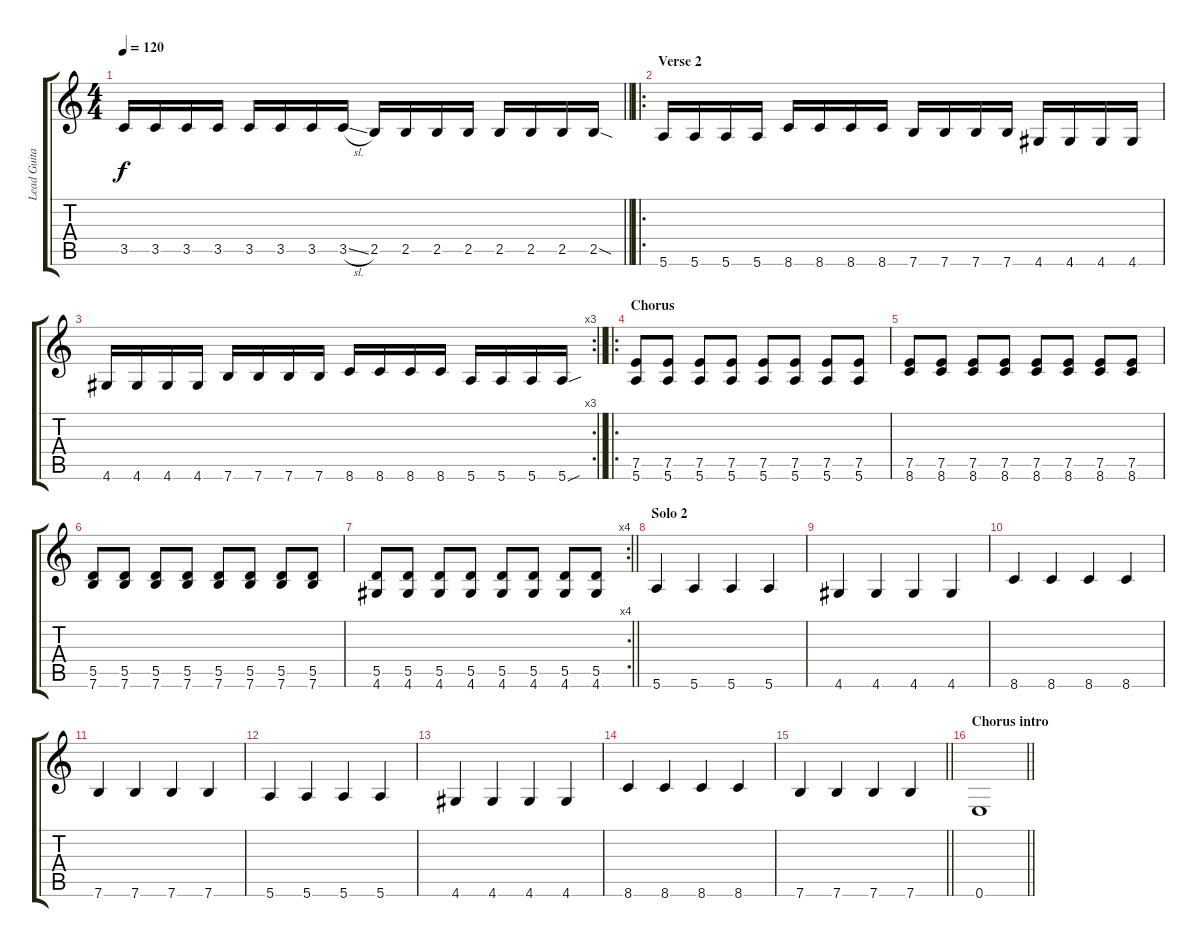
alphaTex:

\track ("Lead Guitarist" "Lead Guita") {instrument overdrivenguitar}
\staff {score tabs}
\tuning (E4 B3 G3 D3 A2 E2) {hide}
\ts (4 4)
\tempo 120
\clef g2
\barLineRight lightlight
\ks c
3.5.16{dy f} 3.5.16 3.5.16 3.5.16 3.5.16 3.5.16 3.5.16 3.5{sl}.16 2.5.16 2.5.16 2.5.16 2.5.16 2.5.16 2.5.16 2.5.16 2.5{sod}.16 |
\ro
\section ("" "Verse 2")
5.6.16 5.6.16 5.6.16 5.6.16 8.6.16 8.6.16 8.6.16 8.6.16 7.6.16 7.6.16 7.6.16 7.6.16 4.6.16 4.6.16 4.6.16 4.6.16 |
\rc 3
\barLineRight lightlight
4.6.16 4.6.16 4.6.16 4.6.16 7.6.16 7.6.16 7.6.16 7.6.16 8.6.16 8.6.16 8.6.16 8.6.16 5.6.16 5.6.16 5.6.16 5.6{sou}.16 |
\ro
\section ("" "Chorus")
(7.5 5.6).8 (7.5 5.6).8 (7.5 5.6).8 (7.5 5.6).8 (7.5 5.6).8 (7.5 5.6).8 (7.5 5.6).8 (7.5 5.6).8 |
(7.5 8.6).8 (7.5 8.6).8 (7.5 8.6).8 (7.5 8.6).8 (7.5 8.6).8 (7.5 8.6).8 (7.5 8.6).8 (7.5 8.6).8 |
(5.5 7.6).8 (5.5 7.6).8 (5.5 7.6).8 (5.5 7.6).8 (5.5 7.6).8 (5.5 7.6).8 (5.5 7.6).8 (5.5 7.6).8 |
\rc 4
\barLineRight lightlight
(5.5 4.6).8 (5.5 4.6).8 (5.5 4.6).8 (5.5 4.6).8 (5.5 4.6).8 (5.5 4.6).8 (5.5 4.6).8 (5.5 4.6).8 |
\section ("" "Solo 2")
5.6.4 5.6.4 5.6.4 5.6.4 |
4.6.4 4.6.4 4.6.4 4.6.4 |
8.6.4 8.6.4 8.6.4 8.6.4 |
7.6.4 7.6.4 7.6.4 7.6.4 |
5.6.4 5.6.4 5.6.4 5.6.4 |
4.6.4 4.6.4 4.6.4 4.6.4 |
8.6.4 8.6.4 8.6.4 8.6.4 |
\barLineRight lightlight
7.6.4 7.6.4 7.6.4 7.6.4 |
\section ("" "Chorus intro")
\barLineRight lightlight
0.6.1
